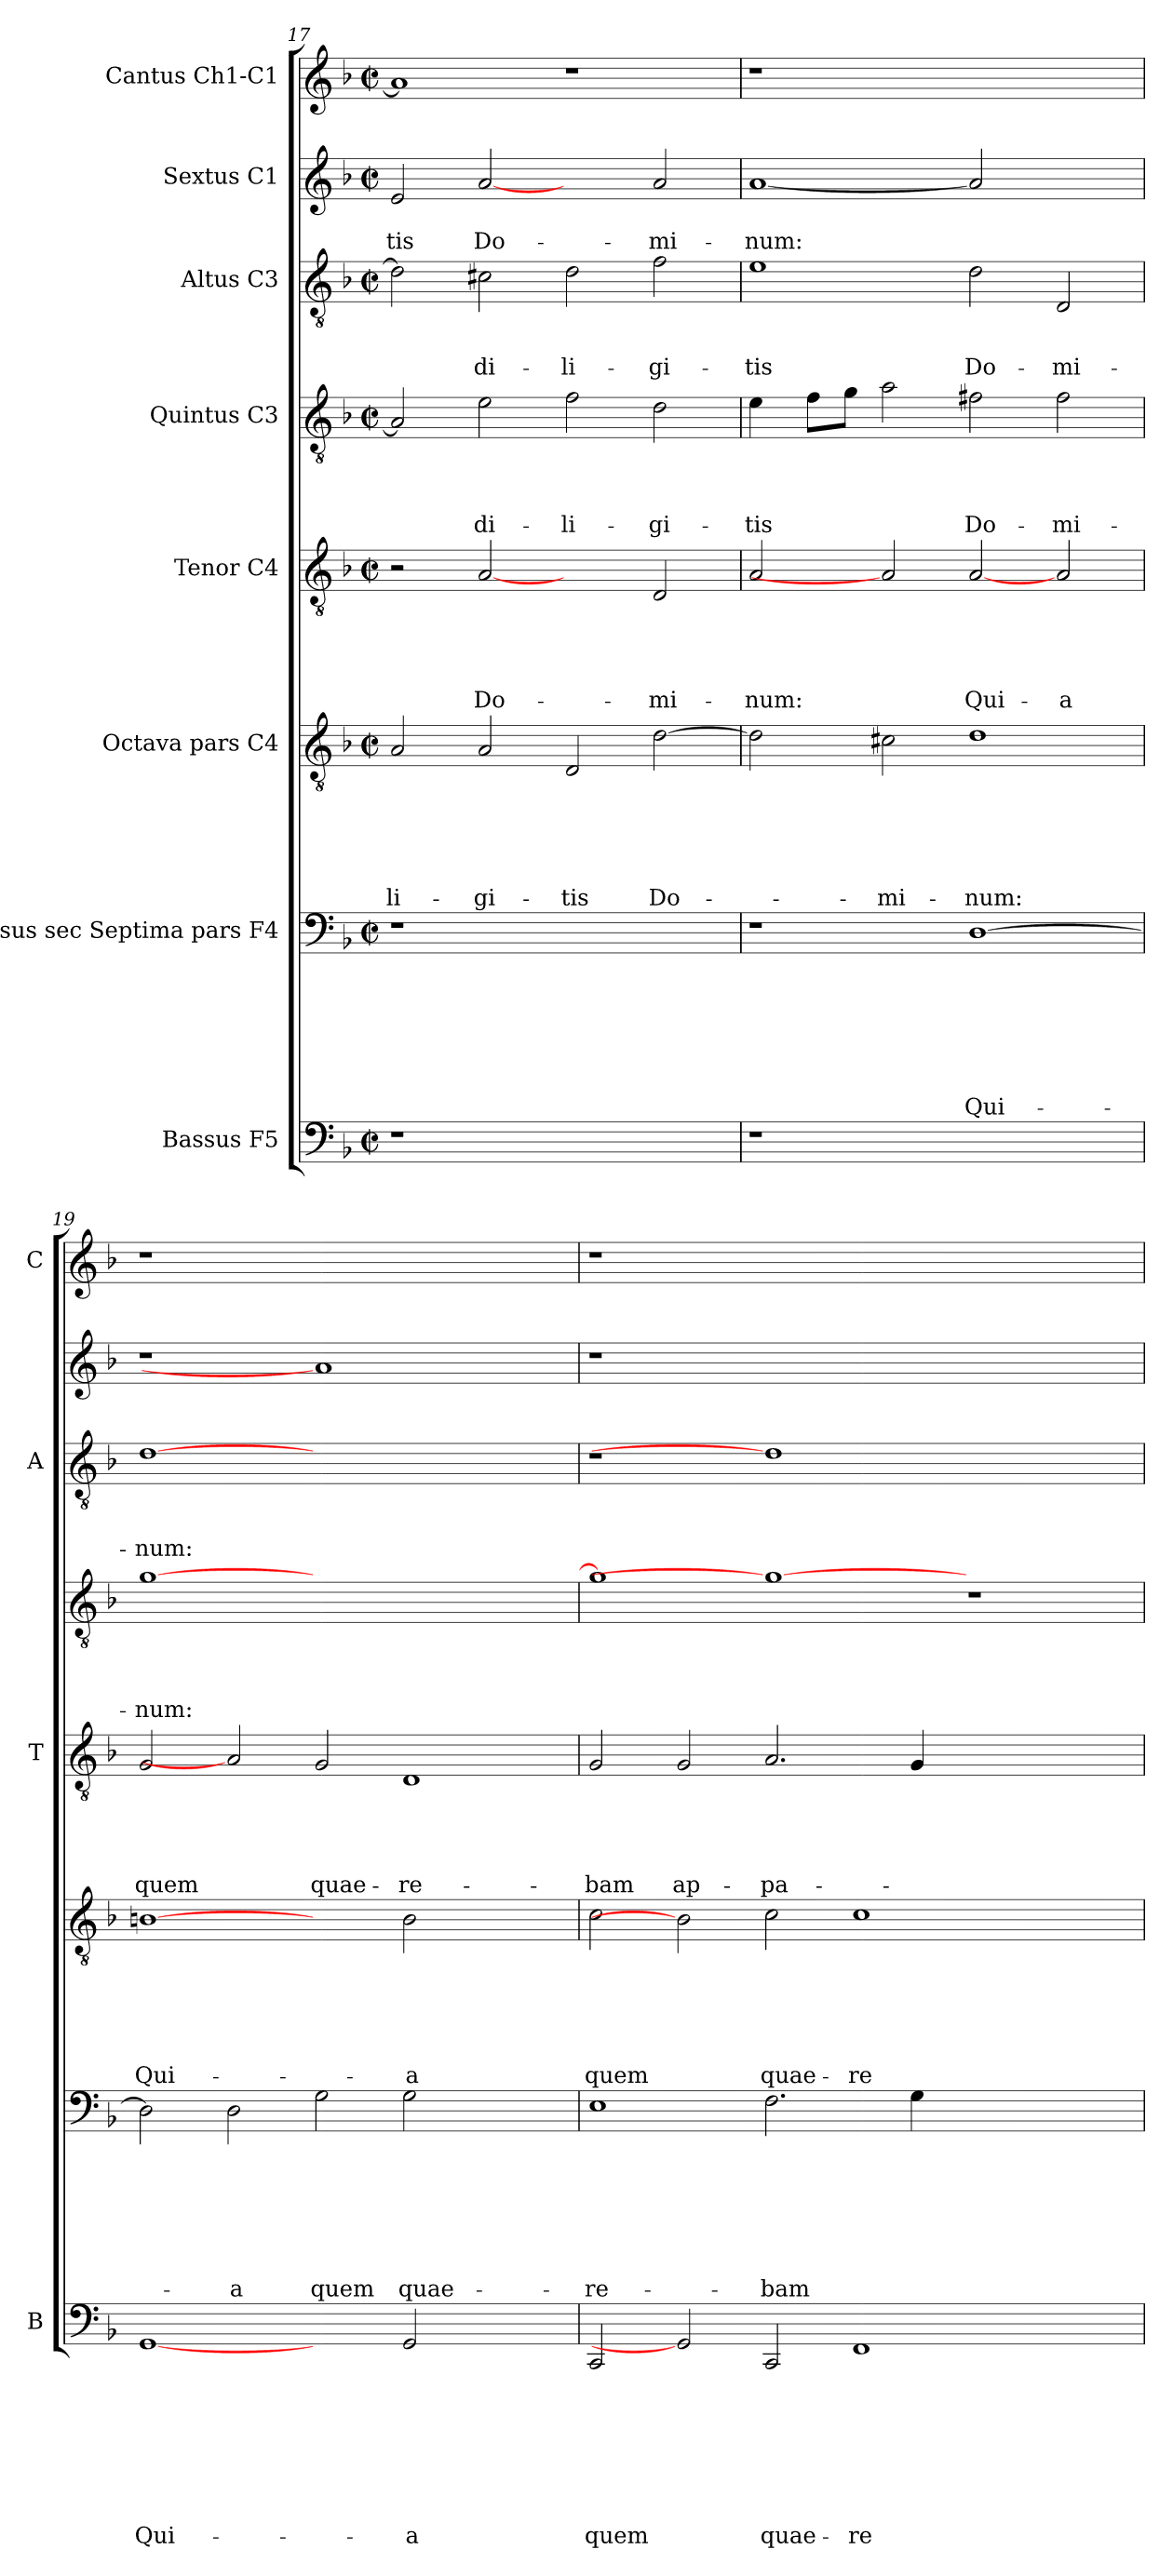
**kern	**text	**text	**text	**text	**text	**text	**text	**text	**kern	**text	**text	**text	**text	**text	**text	**text	**kern	**text	**text	**text	**text	**text	**text	**kern	**text	**text	**text	**text	**text	**kern	**text	**text	**text	**text	**kern	**text	**text	**text	**kern	**text	**text	**kern
*part8	*part8	*part8	*part8	*part8	*part8	*part8	*part8	*part8	*part7	*part7	*part7	*part7	*part7	*part7	*part7	*part7	*part6	*part6	*part6	*part6	*part6	*part6	*part6	*part5	*part5	*part5	*part5	*part5	*part5	*part4	*part4	*part4	*part4	*part4	*part3	*part3	*part3	*part3	*part2	*part2	*part2	*part1
*staff8	*staff8	*staff8	*staff8	*staff8	*staff8	*staff8	*staff8	*staff8	*staff7	*staff7	*staff7	*staff7	*staff7	*staff7	*staff7	*staff7	*staff6	*staff6	*staff6	*staff6	*staff6	*staff6	*staff6	*staff5	*staff5	*staff5	*staff5	*staff5	*staff5	*staff4	*staff4	*staff4	*staff4	*staff4	*staff3	*staff3	*staff3	*staff3	*staff2	*staff2	*staff2	*staff1
*I"Bassus F5	*	*	*	*	*	*	*	*	*I"Bassus sec Septima pars F4	*	*	*	*	*	*	*	*I"Octava pars C4	*	*	*	*	*	*	*I"Tenor C4	*	*	*	*	*	*I"Quintus C3	*	*	*	*	*I"Altus C3	*	*	*	*I"Sextus C1	*	*	*I"Cantus Ch1-C1
*I'B	*	*	*	*	*	*	*	*	*	*	*	*	*	*	*	*	*	*	*	*	*	*	*	*I'T	*	*	*	*	*	*	*	*	*	*	*I'A	*	*	*	*	*	*	*I'C
*clefF4	*	*	*	*	*	*	*	*	*clefF4	*	*	*	*	*	*	*	*clefGv2	*	*	*	*	*	*	*clefGv2	*	*	*	*	*	*clefGv2	*	*	*	*	*clefGv2	*	*	*	*clefG2	*	*	*clefG2
*k[b-]	*	*	*	*	*	*	*	*	*k[b-]	*	*	*	*	*	*	*	*k[b-]	*	*	*	*	*	*	*k[b-]	*	*	*	*	*	*k[b-]	*	*	*	*	*k[b-]	*	*	*	*k[b-]	*	*	*k[b-]
*F:	*	*	*	*	*	*	*	*	*F:	*	*	*	*	*	*	*	*F:	*	*	*	*	*	*	*F:	*	*	*	*	*	*F:	*	*	*	*	*F:	*	*	*	*F:	*	*	*F:
*M2/2	*	*	*	*	*	*	*	*	*M2/2	*	*	*	*	*	*	*	*M2/2	*	*	*	*	*	*	*M2/2	*	*	*	*	*	*M2/2	*	*	*	*	*M2/2	*	*	*	*M2/2	*	*	*M2/2
*met(c|)	*	*	*	*	*	*	*	*	*met(c|)	*	*	*	*	*	*	*	*met(c|)	*	*	*	*	*	*	*met(c|)	*	*	*	*	*	*met(c|)	*	*	*	*	*met(c|)	*	*	*	*met(c|)	*	*	*met(c|)
=17	=17	=17	=17	=17	=17	=17	=17	=17	=17	=17	=17	=17	=17	=17	=17	=17	=17	=17	=17	=17	=17	=17	=17	=17	=17	=17	=17	=17	=17	=17	=17	=17	=17	=17	=17	=17	=17	=17	=17	=17	=17	=17
!	!	!	!	!	!	!	!	!	!	!	!	!	!	!	!	!	!	!	!	!	!	!	!LO:LY:b	!	!	!	!	!	!	!	!	!	!	!	!	!	!	!	!	!	!LO:LY:b	!
1r	.	.	.	.	.	.	.	.	1r	.	.	.	.	.	.	.	2A/	.	.	.	.	.	-li-	2r	.	.	.	.	.	2A/]	.	.	.	.	2d\]	.	.	.	2e/	.	-tis	1a]
!	!	!	!	!	!	!	!	!	!	!	!	!	!	!	!	!	!	!	!	!	!	!	!LO:LY:b	!	!	!	!	!	!LO:LY:b	!	!	!	!	!LO:LY:b	!	!	!	!LO:LY:b	!	!	!LO:LY:b	!
.	.	.	.	.	.	.	.	.	.	.	.	.	.	.	.	.	2A/	.	.	.	.	.	-gi-	[2A	.	.	.	.	Do-	2e\	.	.	.	di-	2c#\	.	.	di-	[2a	.	Do-	.
!	!	!	!	!	!	!	!	!	!	!	!	!	!	!	!	!	!	!	!	!	!	!	!LO:LY:b	!	!	!	!	!	!	!	!	!	!	!LO:LY:b	!	!	!	!LO:LY:b	!	!	!	!
1ryy	.	.	.	.	.	.	.	.	1ryy	.	.	.	.	.	.	.	2D/	.	.	.	.	.	-tis	2ryy	.	.	.	.	.	2f\	.	.	.	-li-	2d\	.	.	-li-	2ryy	.	.	1r
!	!	!	!	!	!	!	!	!	!	!	!	!	!	!	!	!	!	!	!	!	!	!	!LO:LY:b	!	!	!	!	!	!LO:LY:b	!	!	!	!	!LO:LY:b	!	!	!	!LO:LY:b	!	!	!LO:LY:b	!
.	.	.	.	.	.	.	.	.	.	.	.	.	.	.	.	.	[2d\	.	.	.	.	.	Do-	2D/	.	.	.	.	-mi-	2d\	.	.	.	-gi-	2f\	.	.	-gi-	2a/	.	-mi-	.
!!LO:LB:g=z
=18	=18	=18	=18	=18	=18	=18	=18	=18	=18	=18	=18	=18	=18	=18	=18	=18	=18	=18	=18	=18	=18	=18	=18	=18	=18	=18	=18	=18	=18	=18	=18	=18	=18	=18	=18	=18	=18	=18	=18	=18	=18	=18
!	!	!	!	!	!	!	!	!	!	!	!	!	!	!	!	!	!	!	!	!	!	!	!	!	!	!	!	!	!LO:LY:b	!	!	!	!	!LO:LY:b	!	!	!	!LO:LY:b	!	!	!LO:LY:b	!
1r	.	.	.	.	.	.	.	.	1r	.	.	.	.	.	.	.	2d\]	.	.	.	.	.	.	2A/	.	.	.	.	-num:	4e\	.	.	.	-tis	1e	.	.	-tis	[1a	.	-num:	1r
.	.	.	.	.	.	.	.	.	.	.	.	.	.	.	.	.	.	.	.	.	.	.	.	.	.	.	.	.	.	8f\L	.	.	.	.	.	.	.	.	.	.	.	.
.	.	.	.	.	.	.	.	.	.	.	.	.	.	.	.	.	.	.	.	.	.	.	.	.	.	.	.	.	.	8g\J	.	.	.	.	.	.	.	.	.	.	.	.
!	!	!	!	!	!	!	!	!	!	!	!	!	!	!	!	!	!	!	!	!	!	!	!LO:LY:b	!	!	!	!	!	!	!	!	!	!	!	!	!	!	!	!	!	!	!
.	.	.	.	.	.	.	.	.	.	.	.	.	.	.	.	.	2c#\	.	.	.	.	.	-mi-	2A]	.	.	.	.	.	2a\	.	.	.	.	.	.	.	.	.	.	.	.
!	!	!	!	!	!	!	!	!	!	!	!	!	!	!	!	!LO:LY:b	!	!	!	!	!	!	!LO:LY:b	!	!	!	!	!	!LO:LY:b	!	!	!	!	!LO:LY:b	!	!	!	!LO:LY:b	!	!	!	!
1ryy	.	.	.	.	.	.	.	.	[1D	.	.	.	.	.	.	Qui-	1d	.	.	.	.	.	-num:	[2A	.	.	.	.	Qui-	2f#X\	.	.	.	Do-	2d\	.	.	Do-	2a]	.	.	1ryy
!	!	!	!	!	!	!	!	!	!	!	!	!	!	!	!	!	!	!	!	!	!	!	!	!	!	!	!	!	!LO:LY:b	!	!	!	!	!LO:LY:b	!	!	!	!LO:LY:b	!	!	!	!
.	.	.	.	.	.	.	.	.	.	.	.	.	.	.	.	.	.	.	.	.	.	.	.	2A/	.	.	.	.	-a	2f#\	.	.	.	-mi-	2D/	.	.	-mi-	2ryy	.	.	.
=19	=19	=19	=19	=19	=19	=19	=19	=19	=19	=19	=19	=19	=19	=19	=19	=19	=19	=19	=19	=19	=19	=19	=19	=19	=19	=19	=19	=19	=19	=19	=19	=19	=19	=19	=19	=19	=19	=19	=19	=19	=19	=19
!	!	!	!	!	!	!	!	!LO:LY:b	!	!	!	!	!	!	!	!	!	!	!	!	!	!	!LO:LY:b	!	!	!	!	!	!LO:LY:b	!	!	!	!	!LO:LY:b	!	!	!	!LO:LY:b	!	!	!	!
[1GG	.	.	.	.	.	.	.	Qui-	2D\]	.	.	.	.	.	.	.	[1Bn	.	.	.	.	.	Qui-	2G/	.	.	.	.	quem	[1g	.	.	.	-num:	[1d	.	.	-num:	1r	.	.	1r
!	!	!	!	!	!	!	!	!	!	!	!	!	!	!	!	!LO:LY:b	!	!	!	!	!	!	!	!	!	!	!	!	!	!	!	!	!	!	!	!	!	!	!	!	!	!
.	.	.	.	.	.	.	.	.	2D\	.	.	.	.	.	.	-a	.	.	.	.	.	.	.	2A]	.	.	.	.	.	.	.	.	.	.	.	.	.	.	.	.	.	.
!	!	!	!	!	!	!	!	!	!	!	!	!	!	!	!	!LO:LY:b	!	!	!	!	!	!	!	!	!	!	!	!	!LO:LY:b	!	!	!	!	!	!	!	!	!	!	!	!	!
2ryy	.	.	.	.	.	.	.	.	2G\	.	.	.	.	.	.	quem	2ryy	.	.	.	.	.	.	2G/	.	.	.	.	quae-	1.ryy	.	.	.	.	1.ryy	.	.	.	1a]	.	.	1.ryy
!	!	!	!	!	!	!	!	!LO:LY:b	!	!	!	!	!	!	!	!LO:LY:b	!	!	!	!	!	!	!LO:LY:b	!	!	!	!	!	!LO:LY:b	!	!	!	!	!	!	!	!	!	!	!	!	!
2GG/	.	.	.	.	.	.	.	-a	2G\	.	.	.	.	.	.	quae-	2B\	.	.	.	.	.	-a	1D	.	.	.	.	-re-	.	.	.	.	.	.	.	.	.	.	.	.	.
2ryy	.	.	.	.	.	.	.	.	2ryy	.	.	.	.	.	.	.	2ryy	.	.	.	.	.	.	.	.	.	.	.	.	.	.	.	.	.	.	.	.	.	2ryy	.	.	.
=20	=20	=20	=20	=20	=20	=20	=20	=20	=20	=20	=20	=20	=20	=20	=20	=20	=20	=20	=20	=20	=20	=20	=20	=20	=20	=20	=20	=20	=20	=20	=20	=20	=20	=20	=20	=20	=20	=20	=20	=20	=20	=20
!	!	!	!	!	!	!	!	!LO:LY:b	!	!	!	!	!	!	!	!LO:LY:b	!	!	!	!	!	!	!LO:LY:b	!	!	!	!	!	!LO:LY:b	!	!	!	!	!	!	!	!	!	!	!	!	!
2CC/	.	.	.	.	.	.	.	quem	1E	.	.	.	.	.	.	-re-	2c\	.	.	.	.	.	quem	2G/	.	.	.	.	-bam	1g]	.	.	.	.	1r	.	.	.	1r	.	.	1r
!	!	!	!	!	!	!	!	!	!	!	!	!	!	!	!	!	!	!	!	!	!	!	!	!	!	!	!	!	!LO:LY:b	!	!	!	!	!	!	!	!	!	!	!	!	!
2GG]	.	.	.	.	.	.	.	.	.	.	.	.	.	.	.	.	2B]	.	.	.	.	.	.	2G/	.	.	.	.	ap-	.	.	.	.	.	.	.	.	.	.	.	.	.
!	!	!	!	!	!	!	!	!LO:LY:b	!	!	!	!	!	!	!	!LO:LY:b	!	!	!	!	!	!	!LO:LY:b	!	!	!	!	!	!LO:LY:b	!	!	!	!	!	!	!	!	!	!	!	!	!
2CC/	.	.	.	.	.	.	.	quae-	2.F\	.	.	.	.	.	.	-bam	2c\	.	.	.	.	.	quae-	2.A/	.	.	.	.	-pa-	1g_	.	.	.	.	1d]	.	.	.	0ryy	.	.	0ryy
!	!	!	!	!	!	!	!	!LO:LY:b	!	!	!	!	!	!	!	!	!	!	!	!	!	!	!LO:LY:b	!	!	!	!	!	!	!	!	!	!	!	!	!	!	!	!	!	!	!
1FF	.	.	.	.	.	.	.	-re-	.	.	.	.	.	.	.	.	1c	.	.	.	.	.	-re-	.	.	.	.	.	.	.	.	.	.	.	.	.	.	.	.	.	.	.
.	.	.	.	.	.	.	.	.	4G\	.	.	.	.	.	.	.	.	.	.	.	.	.	.	4G/	.	.	.	.	.	.	.	.	.	.	.	.	.	.	.	.	.	.
.	.	.	.	.	.	.	.	.	1ryy	.	.	.	.	.	.	.	.	.	.	.	.	.	.	1ryy	.	.	.	.	.	1r	.	.	.	.	1ryy	.	.	.	.	.	.	.
2ryy	.	.	.	.	.	.	.	.	.	.	.	.	.	.	.	.	2ryy	.	.	.	.	.	.	.	.	.	.	.	.	.	.	.	.	.	.	.	.	.	.	.	.	.
=	=	=	=	=	=	=	=	=	=	=	=	=	=	=	=	=	=	=	=	=	=	=	=	=	=	=	=	=	=	=	=	=	=	=	=	=	=	=	=	=	=	=
*-	*-	*-	*-	*-	*-	*-	*-	*-	*-	*-	*-	*-	*-	*-	*-	*-	*-	*-	*-	*-	*-	*-	*-	*-	*-	*-	*-	*-	*-	*-	*-	*-	*-	*-	*-	*-	*-	*-	*-	*-	*-	*-
